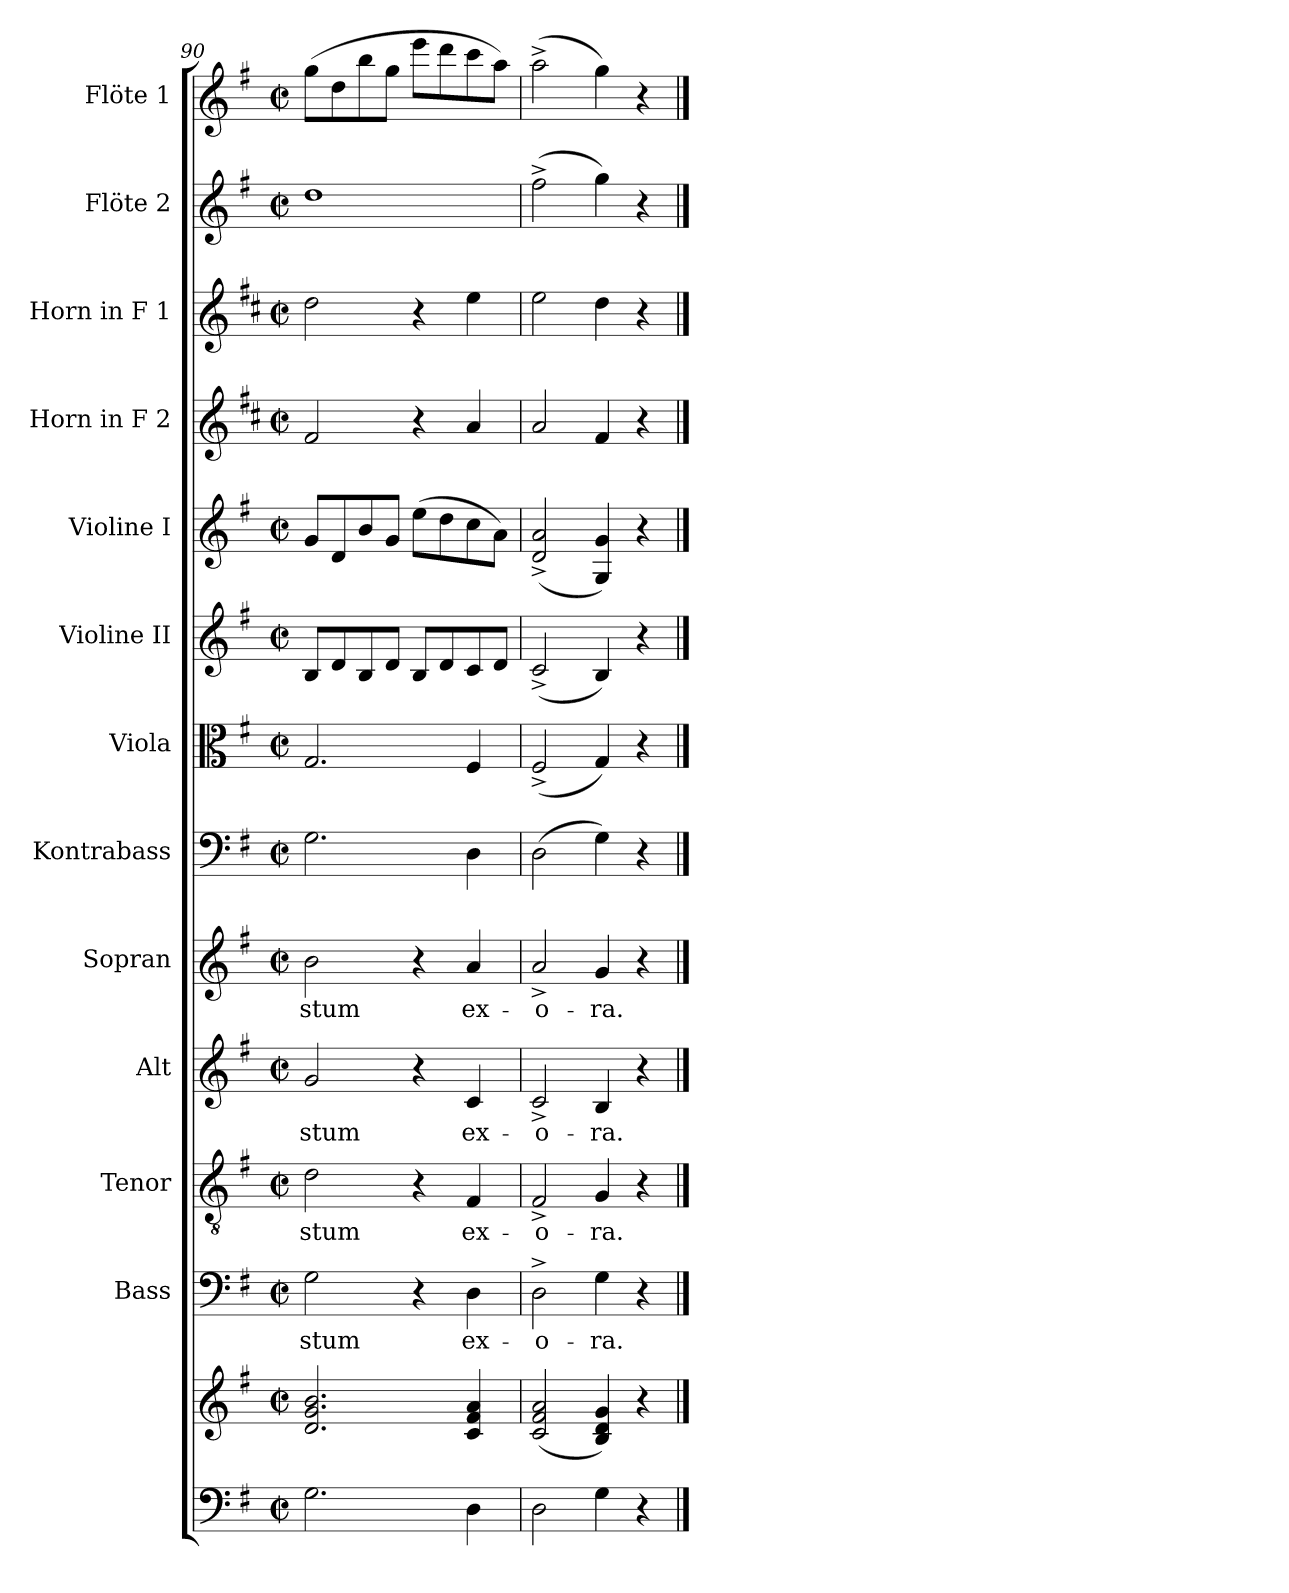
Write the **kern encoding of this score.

**kern	**kern	**kern	**text	**kern	**text	**kern	**text	**kern	**text	**kern	**kern	**kern	**kern	**kern	**kern	**kern	**kern
*part13	*part13	*part12	*part12	*part11	*part11	*part10	*part10	*part9	*part9	*part8	*part7	*part6	*part5	*part4	*part3	*part2	*part1
*staff14	*staff13	*staff12	*staff12	*staff11	*staff11	*staff10	*staff10	*staff9	*staff9	*staff8	*staff7	*staff6	*staff5	*staff4	*staff3	*staff2	*staff1
*	*	*I"Bass	*	*I"Tenor	*	*I"Alt	*	*I"Sopran	*	*I"Kontrabass	*I"Viola	*I"Violine II	*I"Violine I	*I"Horn in F 2	*I"Horn in F 1	*I"Flöte 2	*I"Flöte 1
*	*	*I'B.	*	*I'T.	*	*I'A.	*	*I'S.	*	*I'Kb.	*I'Vla.	*I'Vl. II	*I'Vl. I	*I'Hrn. F 2	*I'Hrn. F 1	*I'Fl. 2	*I'Fl. 1
*clefF4	*clefG2	*clefF4	*	*clefGv2	*	*clefG2	*	*clefG2	*	*clefF4	*clefC3	*clefG2	*clefG2	*clefG2	*clefG2	*clefG2	*clefG2
*	*	*	*	*	*	*	*	*	*	*ITrd7c12	*	*	*	*ITrd4c7	*ITrd4c7	*	*
*k[f#]	*k[f#]	*k[f#]	*	*k[f#]	*	*k[f#]	*	*k[f#]	*	*k[f#]	*k[f#]	*k[f#]	*k[f#]	*k[f#]	*k[f#]	*k[f#]	*k[f#]
*G:	*G:	*G:	*	*G:	*	*G:	*	*G:	*	*G:	*G:	*G:	*G:	*G:	*G:	*G:	*G:
*M2/2	*M2/2	*M2/2	*	*M2/2	*	*M2/2	*	*M2/2	*	*M2/2	*M2/2	*M2/2	*M2/2	*M2/2	*M2/2	*M2/2	*M2/2
*met(c|)	*met(c|)	*met(c|)	*	*met(c|)	*	*met(c|)	*	*met(c|)	*	*met(c|)	*met(c|)	*met(c|)	*met(c|)	*met(c|)	*met(c|)	*met(c|)	*met(c|)
=90	=90	=90	=90	=90	=90	=90	=90	=90	=90	=90	=90	=90	=90	=90	=90	=90	=90
!	!	!	!LO:LY:b	!	!LO:LY:b	!	!LO:LY:b	!	!LO:LY:b	!	!	!	!	!	!	!	!
2.G\	2.d/ 2.g/ 2.b/	2G\	-stum	2d\	-stum	2g/	-stum	2b\	-stum	2.GG\	2.G/	8B/L	8g/L	2B/	2g\	1dd	(>8gg\L
.	.	.	.	.	.	.	.	.	.	.	.	8d/	8d/	.	.	.	8dd\
.	.	.	.	.	.	.	.	.	.	.	.	8B/	8b/	.	.	.	8bb\
.	.	.	.	.	.	.	.	.	.	.	.	8d/J	8g/J	.	.	.	8gg\J
.	.	4r	.	4r	.	4r	.	4r	.	.	.	8B/L	(>8ee\L	4r	4r	.	8eee\L
.	.	.	.	.	.	.	.	.	.	.	.	8d/	8dd\	.	.	.	8ddd\
!	!	!	!LO:LY:b	!	!LO:LY:b	!	!LO:LY:b	!	!LO:LY:b	!	!	!	!	!	!	!	!
4D\	4c/ 4f#/ 4a/	4D\	ex-	4F#/	ex-	4c/	ex-	4a/	ex-	4DD\	4F#/	8c/	8cc\	4d/	4a\	.	8ccc\
.	.	.	.	.	.	.	.	.	.	.	.	8d/J	8a\J)	.	.	.	8aa\J)
=91	=91	=91	=91	=91	=91	=91	=91	=91	=91	=91	=91	=91	=91	=91	=91	=91	=91
!	!	!	!LO:LY:b	!	!LO:LY:b	!	!LO:LY:b	!	!LO:LY:b	!	!	!	!	!	!	!	!
2D\	(<2c/ 2f#/ 2a/	2D^>\	-o-	2F#^</	-o-	2c^</	-o-	2a^</	-o-	(>2DD\	(<2F#^</	(<2c^</	(<2d/^< 2a/^<	2d/	2a\	(>2ff#^>\	(>2aa^>\
!	!	!	!LO:LY:b	!	!LO:LY:b	!	!LO:LY:b	!	!LO:LY:b	!	!	!	!	!	!	!	!
4G\	4B/ 4d/ 4g/)	4G\	-ra.	4G/	-ra.	4B/	-ra.	4g/	-ra.	4GG\)	4G/)	4B/)	4G/ 4g/)	4B/	4g\	4gg\)	4gg\)
4r	4r	4r	.	4r	.	4r	.	4r	.	4r	4r	4r	4r	4r	4r	4r	4r
==	==	==	==	==	==	==	==	==	==	==	==	==	==	==	==	==	==
*-	*-	*-	*-	*-	*-	*-	*-	*-	*-	*-	*-	*-	*-	*-	*-	*-	*-
